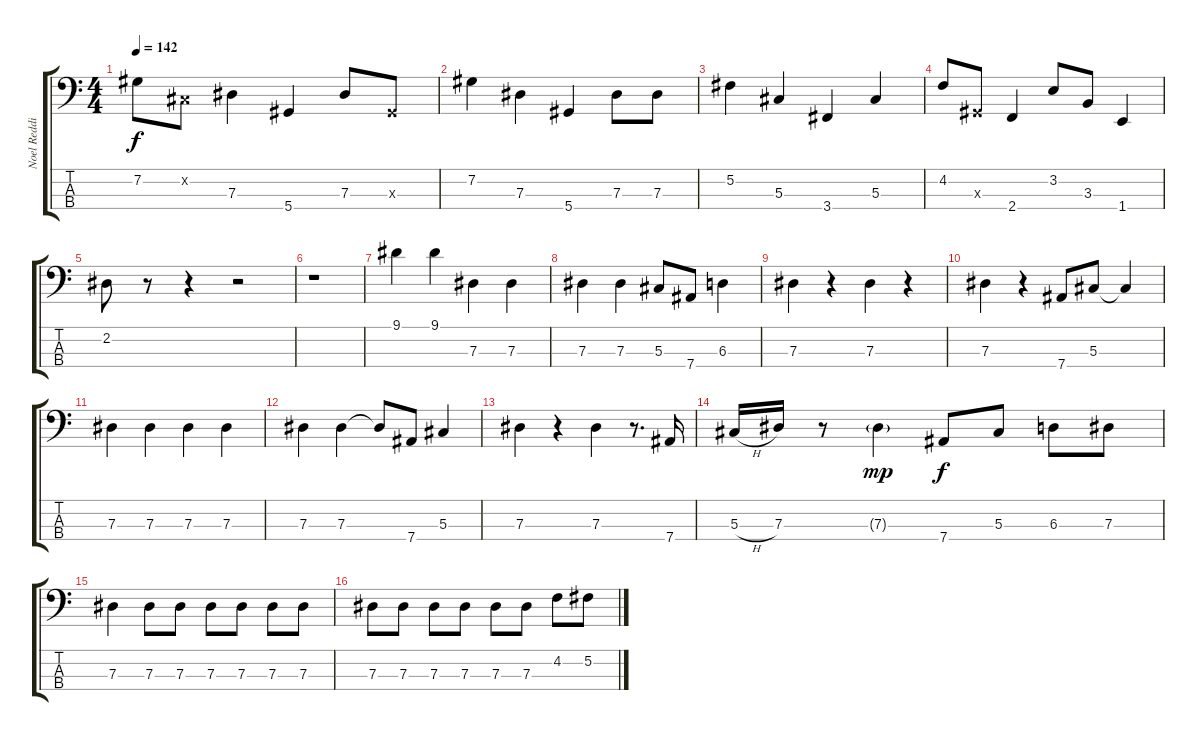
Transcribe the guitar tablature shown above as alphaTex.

\track ("Noel Redding" "Noel Reddi") {instrument electricbassfinger}
\staff {score tabs}
\tuning (Gb2 Db2 Ab1 Eb1) {hide}
\ts (4 4)
\tempo 142
\clef f4
\ks c
7.2.8{dy f} 0.2{x}.8 7.3.4 5.4.4 7.3.8 0.3{x}.8 |
7.2.4 7.3.4 5.4.4 7.3.8 7.3.8 |
5.2.4 5.3.4 3.4.4 5.3.4 |
4.2.8 0.3{x}.8 2.4.4 3.2.8 3.3.8 1.4.4 |
2.2.8 r.8 r.4 r.2 |
r.1 |
9.1.4 9.1.4 7.3.4 7.3.4 |
7.3.4 7.3.4 5.3.8 7.4.8 6.3.4 |
7.3.4 r.4 7.3.4 r.4 |
7.3.4 r.4 7.4.8 5.3.8 5.3{t}.4 |
7.3.4 7.3.4 7.3.4 7.3.4 |
7.3.4 7.3.4 7.3{t}.8 7.4.8 5.3.4 |
7.3.4 r.4 7.3.4 r.8{d} 7.4.16 |
5.3{h}.16 7.3.16 r.8 7.3{g}.4{dy mp} 7.4.8{dy f} 5.3.8 6.3.8 7.3.8 |
7.3.4 7.3.8 7.3.8 7.3.8 7.3.8 7.3.8 7.3.8 |
7.3.8 7.3.8 7.3.8 7.3.8 7.3.8 7.3.8 4.2.8 5.2.8
